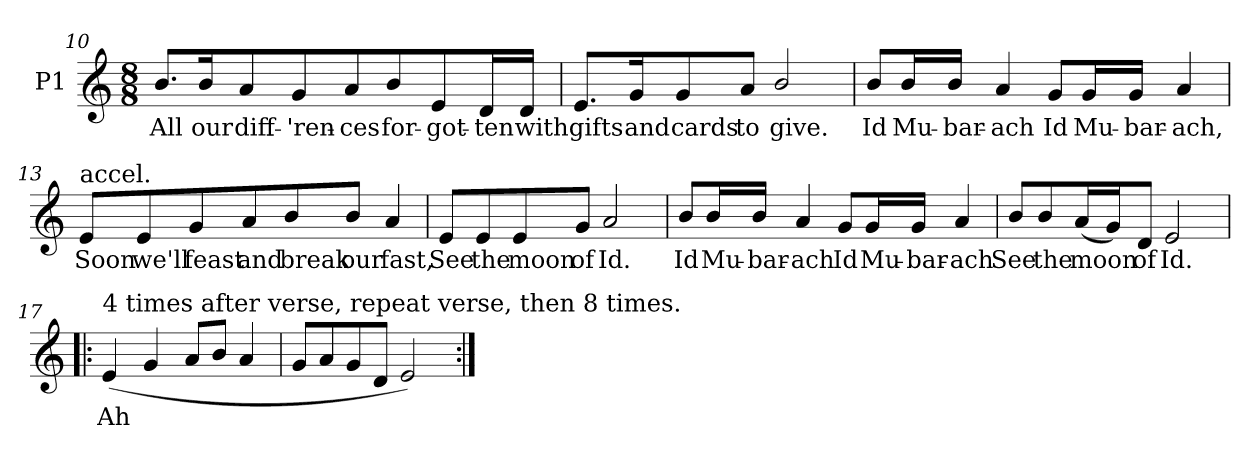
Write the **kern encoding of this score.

**kern	**text
*part1	*part1
*staff1	*staff1
*I"P1	*
*clefG2	*
*k[]	*
*C:	*
*M8/8	*
=10	=10
!	!LO:LY:b:color=#000000
8.bi/L	All
!	!LO:LY:b:color=#000000
16bi/K	our
!	!LO:LY:b:color=#000000
8ai/	diff-
!	!LO:LY:b:color=#000000
8gi/	-'ren-
!	!LO:LY:b:color=#000000
8ai/	-ces
!	!LO:LY:b:color=#000000
8bi/	for-
!	!LO:LY:b:color=#000000
8ei/	-got-
!	!LO:LY:b:color=#000000
16di/L	-ten
!	!LO:LY:b:color=#000000
16di/JJ	with
!!LO:LB:g=z
=11	=11
!	!LO:LY:b:color=#000000
8.ei/L	gifts
!	!LO:LY:b:color=#000000
16gi/K	and
!	!LO:LY:b:color=#000000
8gi/	cards
!	!LO:LY:b:color=#000000
8ai/J	to
!	!LO:LY:b:color=#000000
2bi/	give.
=12	=12
!	!LO:LY:b:color=#000000
8bi/L	Id
!	!LO:LY:b:color=#000000
16bi/L	Mu-
!	!LO:LY:b:color=#000000
16bi/JJ	-bar-
!	!LO:LY:b:color=#000000
4ai/	-ach
!	!LO:LY:b:color=#000000
8gi/L	Id
!	!LO:LY:b:color=#000000
16gi/L	Mu-
!	!LO:LY:b:color=#000000
16gi/JJ	-bar-
!	!LO:LY:b:color=#000000
4ai/	-ach,
!!LO:LB:g=z
=13	=13
!LO:TX:t=accel.	!
!	!LO:LY:b:color=#000000
8ei/L	Soon
!	!LO:LY:b:color=#000000
8ei/	we'll
!	!LO:LY:b:color=#000000
8gi/	feast
!	!LO:LY:b:color=#000000
8ai/	and
!	!LO:LY:b:color=#000000
8bi/	break
!	!LO:LY:b:color=#000000
8bi/J	our
!	!LO:LY:b:color=#000000
4ai/	fast,
=14	=14
!	!LO:LY:b:color=#000000
8ei/L	See
!	!LO:LY:b:color=#000000
8ei/	the
!	!LO:LY:b:color=#000000
8ei/	moon
!	!LO:LY:b:color=#000000
8gi/J	of
!	!LO:LY:b:color=#000000
2ai/	Id.
=15	=15
!	!LO:LY:b:color=#000000
8bi/L	Id
!	!LO:LY:b:color=#000000
16bi/L	Mu-
!	!LO:LY:b:color=#000000
16bi/JJ	-bar-
!	!LO:LY:b:color=#000000
4ai/	-ach
!	!LO:LY:b:color=#000000
8gi/L	Id
!	!LO:LY:b:color=#000000
16gi/L	Mu-
!	!LO:LY:b:color=#000000
16gi/JJ	-bar-
!	!LO:LY:b:color=#000000
4ai/	-ach
!!LO:LB:g=z
=16	=16
!	!LO:LY:b:color=#000000
8bi/L	See
!	!LO:LY:b:color=#000000
8bi/	the
!	!LO:LY:b:color=#000000
(16ai/L	moon
16gi/J)	.
!	!LO:LY:b:color=#000000
8di/J	of
!	!LO:LY:b:color=#000000
2ei/	Id.
=17!|:	=17!|:
!LO:TX:a:t=4 times after verse, repeat verse, then 8 times.	!
!	!LO:LY:b:color=#000000
(4ei/	Ah
4gi/	.
8ai/L	.
8bi/J	.
4ai/	.
=18	=18
8gi/L	.
8ai/	.
8gi/	.
8di/J	.
2ei/)	.
=:|!	=:|!
*-	*-
